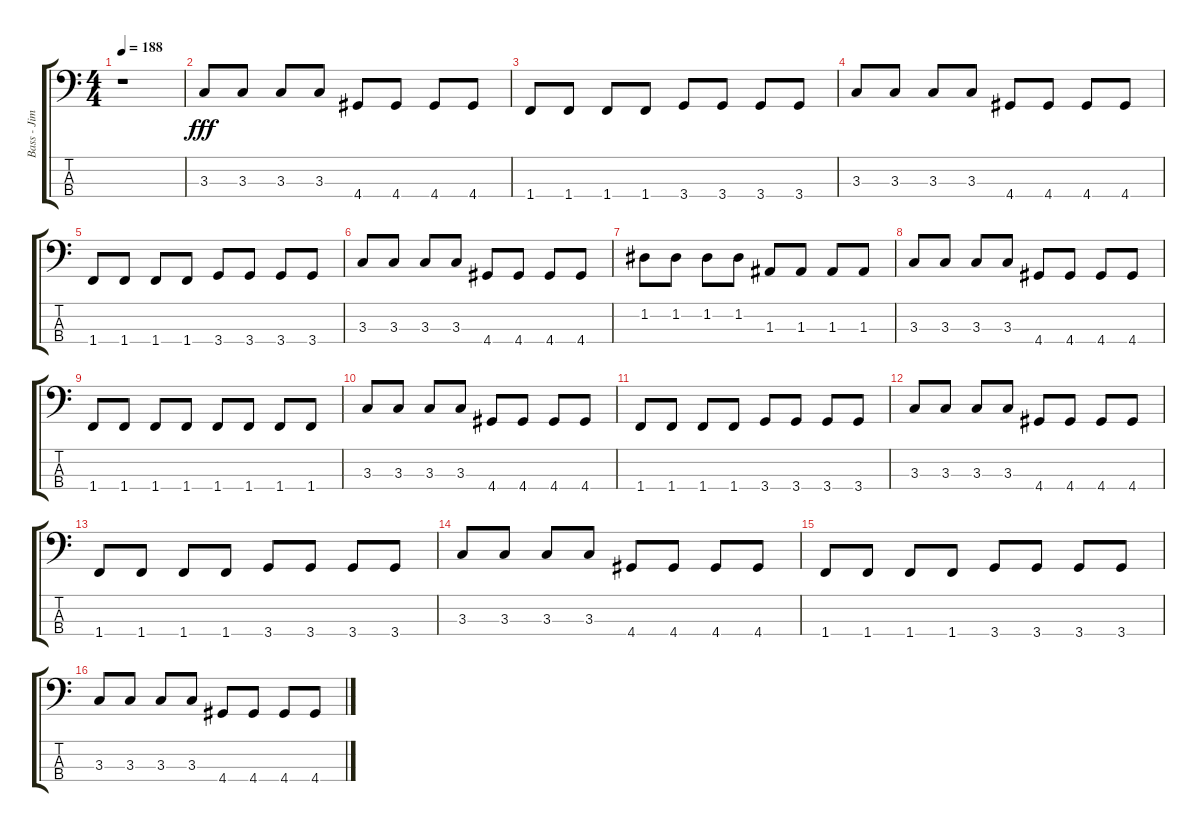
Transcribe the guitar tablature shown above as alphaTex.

\track ("Bass - Jim" "Bass - Jim") {instrument electricbassfinger}
\staff {score tabs}
\tuning (G2 D2 A1 E1) {hide}
\ts (4 4)
\tempo 188
\clef f4
\ks c
r.1{dy fff instrument electricbassfinger} |
3.3.8 3.3.8 3.3.8 3.3.8 4.4.8 4.4.8 4.4.8 4.4.8 |
1.4.8 1.4.8 1.4.8 1.4.8 3.4.8 3.4.8 3.4.8 3.4.8 |
3.3.8 3.3.8 3.3.8 3.3.8 4.4.8 4.4.8 4.4.8 4.4.8 |
1.4.8 1.4.8 1.4.8 1.4.8 3.4.8 3.4.8 3.4.8 3.4.8 |
3.3.8 3.3.8 3.3.8 3.3.8 4.4.8 4.4.8 4.4.8 4.4.8 |
1.2.8 1.2.8 1.2.8 1.2.8 1.3.8 1.3.8 1.3.8 1.3.8 |
3.3.8 3.3.8 3.3.8 3.3.8 4.4.8 4.4.8 4.4.8 4.4.8 |
1.4.8 1.4.8 1.4.8 1.4.8 1.4.8 1.4.8 1.4.8 1.4.8 |
3.3.8 3.3.8 3.3.8 3.3.8 4.4.8 4.4.8 4.4.8 4.4.8 |
1.4.8 1.4.8 1.4.8 1.4.8 3.4.8 3.4.8 3.4.8 3.4.8 |
3.3.8 3.3.8 3.3.8 3.3.8 4.4.8 4.4.8 4.4.8 4.4.8 |
1.4.8 1.4.8 1.4.8 1.4.8 3.4.8 3.4.8 3.4.8 3.4.8 |
3.3.8 3.3.8 3.3.8 3.3.8 4.4.8 4.4.8 4.4.8 4.4.8 |
1.4.8 1.4.8 1.4.8 1.4.8 3.4.8 3.4.8 3.4.8 3.4.8 |
3.3.8 3.3.8 3.3.8 3.3.8 4.4.8 4.4.8 4.4.8 4.4.8
